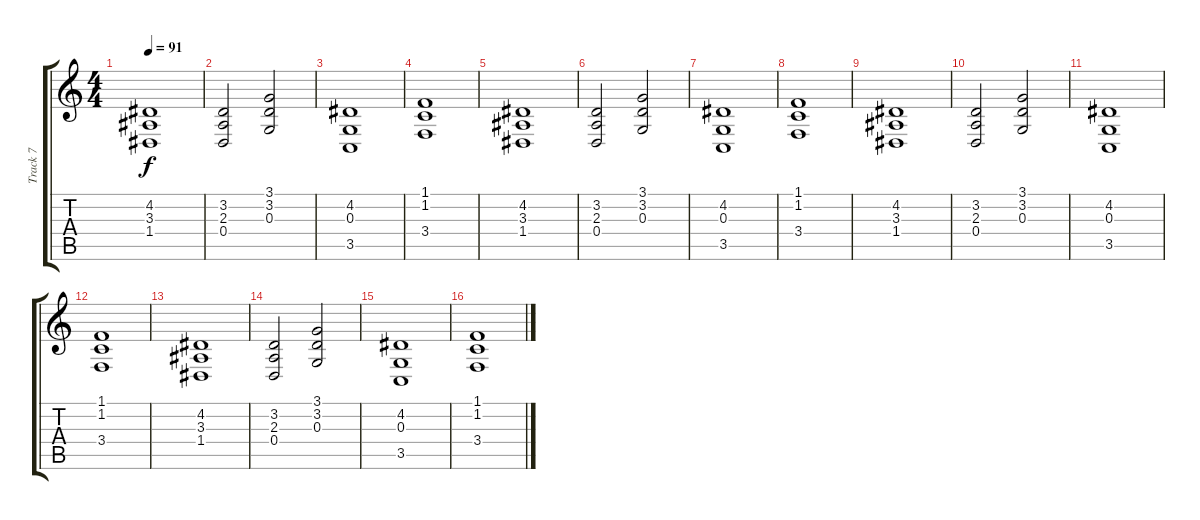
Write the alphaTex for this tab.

\track ("Track 7" "Track 7") {instrument viola}
\staff {score tabs}
\tuning (E4 B3 G3 D3 A2 E2) {hide}
\ts (4 4)
\tempo 91
\clef g2
\ks c
(4.2 3.3 1.4).1{dy f} |
(3.2 2.3 0.4).2 (3.1 3.2 0.3).2 |
(4.2 0.3 3.5).1 |
(1.1 1.2 3.4).1 |
(4.2 3.3 1.4).1 |
(3.2 2.3 0.4).2 (3.1 3.2 0.3).2 |
(4.2 0.3 3.5).1 |
(1.1 1.2 3.4).1 |
(4.2 3.3 1.4).1 |
(3.2 2.3 0.4).2 (3.1 3.2 0.3).2 |
(4.2 0.3 3.5).1 |
(1.1 1.2 3.4).1 |
(4.2 3.3 1.4).1 |
(3.2 2.3 0.4).2 (3.1 3.2 0.3).2 |
(4.2 0.3 3.5).1 |
(1.1 1.2 3.4).1
